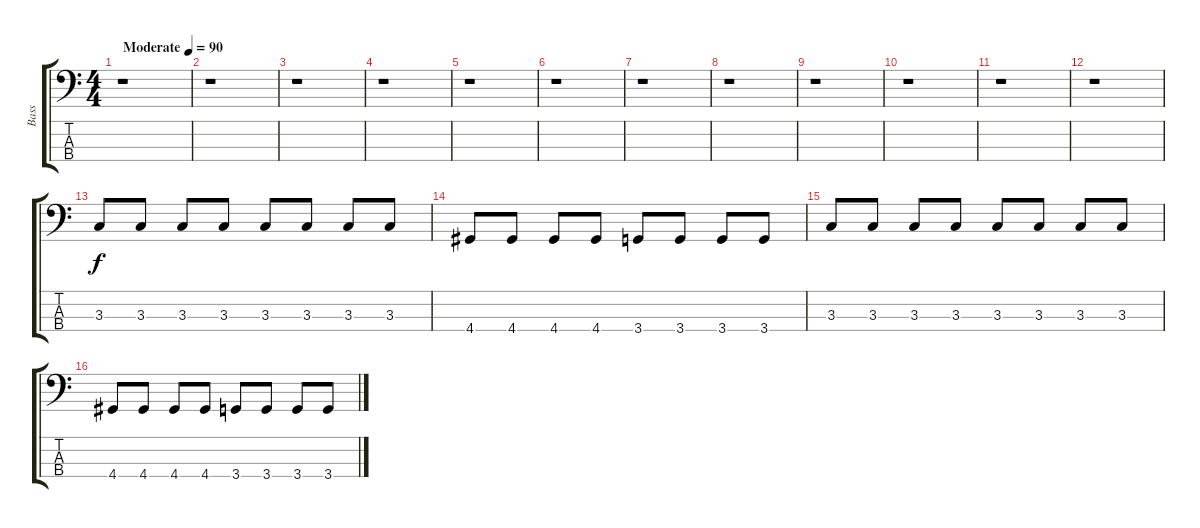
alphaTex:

\track ("Bass" "Bass") {instrument fretlessbass}
\staff {score tabs}
\tuning (G2 D2 A1 E1) {hide}
\ts (4 4)
\tempo (90 "Moderate")
\clef f4
\ks c
r.1{dy f instrument fretlessbass} |
r.1 |
r.1 |
r.1 |
r.1 |
r.1 |
r.1 |
r.1 |
r.1 |
r.1 |
r.1 |
r.1 |
3.3.8 3.3.8 3.3.8 3.3.8 3.3.8 3.3.8 3.3.8 3.3.8 |
4.4.8 4.4.8 4.4.8 4.4.8 3.4.8 3.4.8 3.4.8 3.4.8 |
3.3.8 3.3.8 3.3.8 3.3.8 3.3.8 3.3.8 3.3.8 3.3.8 |
4.4.8 4.4.8 4.4.8 4.4.8 3.4.8 3.4.8 3.4.8 3.4.8
